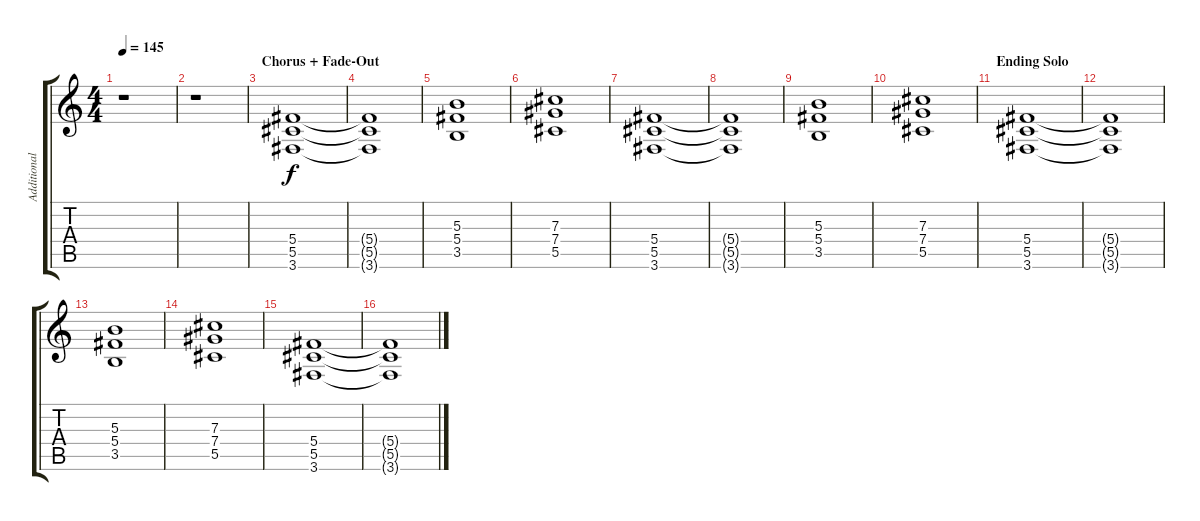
\track ("Additional Guitar" "Additional") {instrument overdrivenguitar}
\staff {score tabs}
\tuning (Eb4 Bb3 Gb3 Db3 Ab2 Eb2) {hide}
\ts (4 4)
\tempo 145
\clef g2
\ks c
r.1{dy f} |
r.1 |
\section ("" "Chorus + Fade-Out")
(5.4 5.5 3.6).1 |
(5.4{t} 5.5{t} 3.6{t}).1 |
(5.3 5.4 3.5).1 |
(7.3 7.4 5.5).1 |
(5.4 5.5 3.6).1 |
(5.4{t} 5.5{t} 3.6{t}).1 |
(5.3 5.4 3.5).1 |
(7.3 7.4 5.5).1 |
\section ("" "Ending Solo ")
(5.4 5.5 3.6).1 |
(5.4{t} 5.5{t} 3.6{t}).1 |
(5.3 5.4 3.5).1 |
(7.3 7.4 5.5).1 |
(5.4 5.5 3.6).1 |
(5.4{t} 5.5{t} 3.6{t}).1
